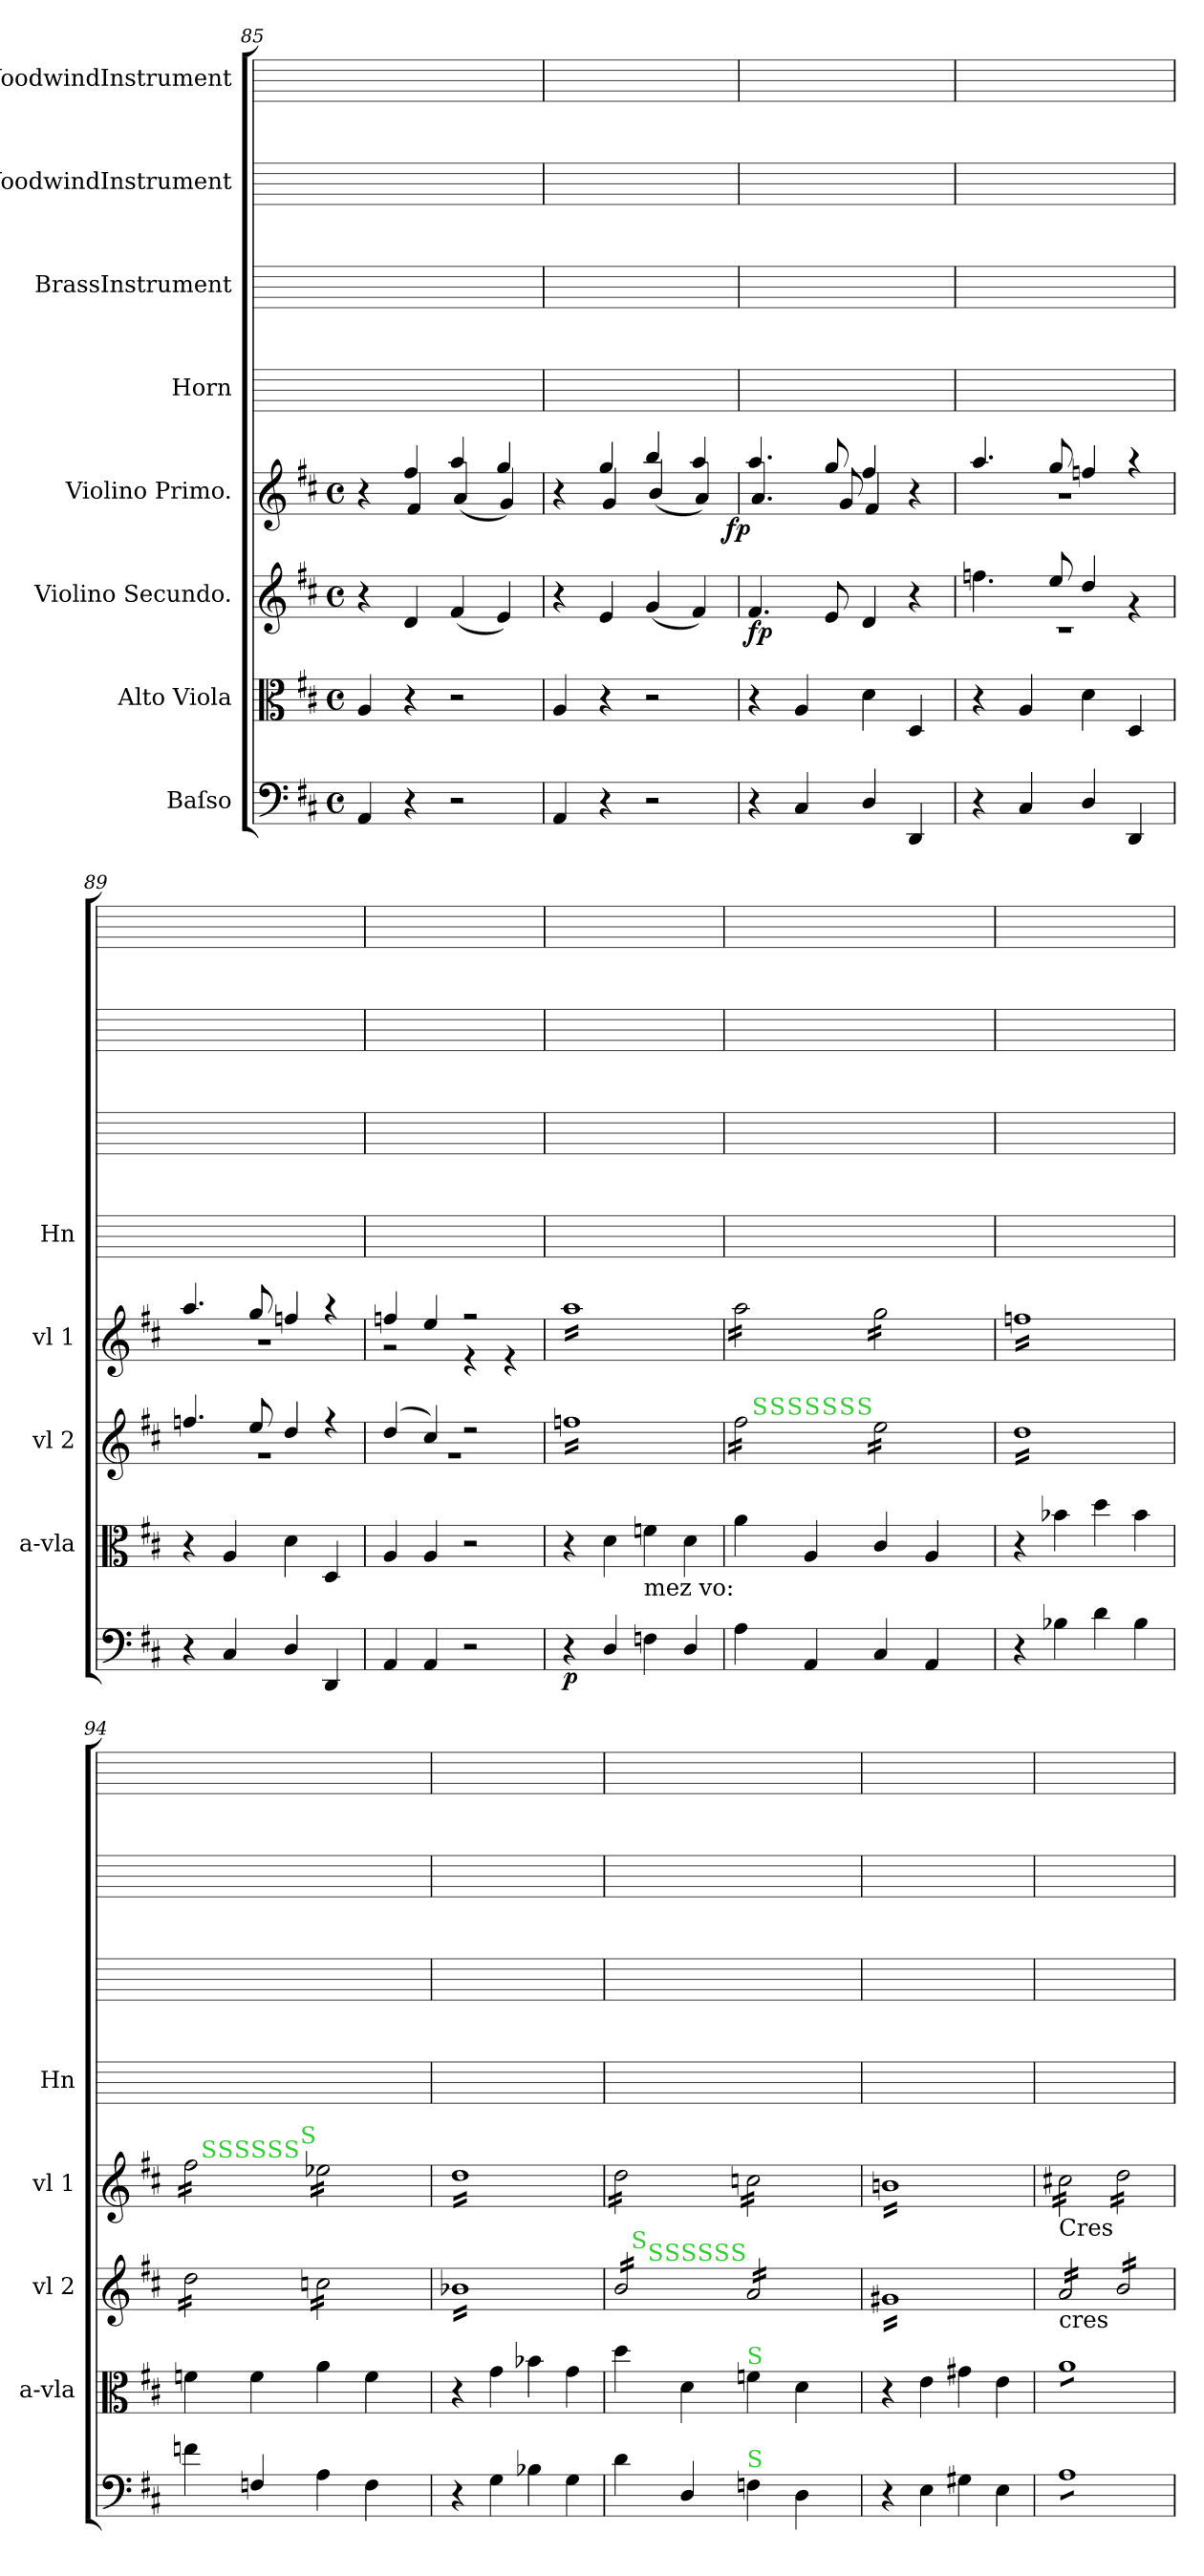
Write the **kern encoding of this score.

**kern	**dynam	**kern	**kern	**dynam	**kern	**dynam	**kern	**kern	**kern	**kern
*part8	*part8	*part7	*part6	*part6	*part5	*part5	*part4	*part3	*part2	*part1
*staff8	*staff8	*staff7	*staff6	*staff6	*staff5	*staff5	*staff4	*staff3	*staff2	*staff1
*I"Baſso	*	*I"Alto Viola	*I"Violino Secundo.	*	*I"Violino Primo.	*	*I"Horn	*I"BrassInstrument	*I"WoodwindInstrument	*I"WoodwindInstrument
*	*	*I'a-vla	*I'vl 2	*	*I'vl 1	*	*I'Hn	*	*	*
*clefF4	*	*clefC3	*clefG2	*	*clefG2	*	*	*	*	*
*k[f#c#]	*	*k[f#c#]	*k[f#c#]	*	*k[f#c#]	*	*	*	*	*
*D:	*	*D:	*D:	*	*D:	*	*	*	*	*
*M4/4	*	*M4/4	*M4/4	*	*M4/4	*	*	*	*	*
*met(c)	*	*met(c)	*met(c)	*	*met(c)	*	*	*	*	*
=85	=85	=85	=85	=85	=85	=85	=85	=85	=85	=85
*	*	*	*	*	*^	*	*	*	*	*
4AA/	.	4A/	4r	.	4r	4ryy	.	1ryy	1ryy	1ryy	1ryy
4r	.	4r	4d/	.	4ff#!/	4f#/	.	.	.	.	.
2r	.	2r	(4f#/	.	4aa!/	(4a/	.	.	.	.	.
.	.	.	4e/)	.	4gg!/	4g/)	.	.	.	.	.
=86	=86	=86	=86	=86	=86	=86	=86	=86	=86	=86	=86
4AA/	.	4A/	4r	.	4r	4ryy	.	1ryy	1ryy	1ryy	1ryy
4r	.	4r	4e/	.	4gg!/	4g/	.	.	.	.	.
2r	.	2r	(4g/	.	4bb!/	(4b/	.	.	.	.	.
.	.	.	4f#/)	.	4aa!/	4a/)	.	.	.	.	.
=87	=87	=87	=87	=87	=87	=87	=87	=87	=87	=87	=87
!	!	!	!	!	!	!	!LO:DY:rj	!	!	!	!
4r	.	4r	4.f#/	fp	4.aa!/	4.a/	fp	1ryy	1ryy	1ryy	1ryy
4C#/	.	4A/	.	.	.	.	.	.	.	.	.
.	.	.	8e/	.	8gg!/	8g/	.	.	.	.	.
4D/	.	4d\	4d/	.	4ff#!/	4f#/	.	.	.	.	.
4DD/	.	4D/	4r	.	4r	4ryy	.	.	.	.	.
=88	=88	=88	=88	=88	=88	=88	=88	=88	=88	=88	=88
*	*	*	*^	*	*	*	*	*	*	*	*
4r	.	4r	4.ffn!\	1r	.	4.aa!/	1r	.	1ryy	1ryy	1ryy	1ryy
4C#/	.	4A/	.	.	.	.	.	.	.	.	.	.
.	.	.	8ee!/	.	.	8gg!/	.	.	.	.	.	.
4D/	.	4d\	4dd!/	.	.	4ffn!/	.	.	.	.	.	.
4DD/	.	4D/	4rg	.	.	4r	.	.	.	.	.	.
=89	=89	=89	=89	=89	=89	=89	=89	=89	=89	=89	=89	=89
4r	.	4r	4.ffn!/	1r	.	4.aa!/	1r	.	1ryy	1ryy	1ryy	1ryy
4C#/	.	4A/	.	.	.	.	.	.	.	.	.	.
.	.	.	8ee!/	.	.	8gg!/	.	.	.	.	.	.
4D/	.	4d\	4dd!/	.	.	4ffn!/	.	.	.	.	.	.
4DD/	.	4D/	4r	.	.	4r	.	.	.	.	.	.
=90	=90	=90	=90	=90	=90	=90	=90	=90	=90	=90	=90	=90
4AA/	.	4A/	(4dd!/	1r	.	4ffn!/	2r	.	1ryy	1ryy	1ryy	1ryy
4AA/	.	4A/	4cc#!/)	.	.	4ee!/	.	.	.	.	.	.
2r	.	2r	2r	.	.	2r	4r	.	.	.	.	.
.	.	.	.	.	.	.	4r	.	.	.	.	.
*	*	*	*v	*v	*	*	*	*	*	*	*	*
=91	=91	=91	=91	=91	=91	=91	=91	=91	=91	=91	=91
!	!	!	!	!	!LO:TX:b:t=mez voce	!	!	!	!	!	!
!	!	!	!LO:TX:b:t=mez voce	!	!	!	!	!	!	!	!
*	*	*	*	*	*v	*v	*	*	*	*	*
*	*	*	*tremolo	*	*	*	*	*	*	*
*	*	*	*	*	*tremolo	*	*	*	*	*
4r	p	4r	16ffn\LL	.	16aa\LL	.	1ryy	1ryy	1ryy	1ryy
.	.	.	16ffn\	.	16aa\	.	.	.	.	.
.	.	.	16ffn\	.	16aa\	.	.	.	.	.
.	.	.	16ffn\	.	16aa\	.	.	.	.	.
4D/	.	4d\	16ffn\	.	16aa\	.	.	.	.	.
.	.	.	16ffn\	.	16aa\	.	.	.	.	.
.	.	.	16ffn\	.	16aa\	.	.	.	.	.
.	.	.	16ffn\	.	16aa\	.	.	.	.	.
!	!	!LO:TX:b:t=mez vo&colon;	!	!	!	!	!	!	!	!
4Fn\	.	4fn\	16ffn\	.	16aa\	.	.	.	.	.
.	.	.	16ffn\	.	16aa\	.	.	.	.	.
.	.	.	16ffn\	.	16aa\	.	.	.	.	.
.	.	.	16ffn\	.	16aa\	.	.	.	.	.
4D/	.	4d\	16ffn\	.	16aa\	.	.	.	.	.
.	.	.	16ffn\	.	16aa\	.	.	.	.	.
.	.	.	16ffn\	.	16aa\	.	.	.	.	.
.	.	.	16ffn\JJ	.	16aa\JJ	.	.	.	.	.
=92	=92	=92	=92	=92	=92	=92	=92	=92	=92	=92
!	!	!	!LO:TX:a:color=limegreen:t=S	!	!	!	!	!	!	!
*	*	*	*^	*	*	*	*	*	*	*
*	*	*	*	*^	*	*	*	*	*	*	*
*	*	*	*	*	*^	*	*	*	*	*	*	*
*	*	*	*	*	*	*^	*	*	*	*	*	*	*
*	*	*	*	*	*	*	*^	*	*	*	*	*	*	*
*	*	*	*	*	*	*	*	*^	*	*	*	*	*	*	*
*	*	*	*	*	*	*	*	*	*^	*	*	*	*	*	*	*
4A\	.	4a\	16ff#\LL	16ryy	8ryy	8.ryy	4ryy	4ryy	4.ryy	4..ryy	.	16aa\LL	.	1ryy	1ryy	1ryy	1ryy
!	!	!	!	!LO:TX:a:color=limegreen:t=S	!	!	!	!	!	!	!	!	!	!	!	!	!
.	.	.	16ff#\	2...ryy	.	.	.	.	.	.	.	16aa\	.	.	.	.	.
!	!	!	!	!	!LO:TX:a:color=limegreen:t=S	!	!	!	!	!	!	!	!	!	!	!	!
.	.	.	16ff#\	.	2..ryy	.	.	.	.	.	.	16aa\	.	.	.	.	.
!	!	!	!	!	!	!LO:TX:a:color=limegreen:t=S	!	!	!	!	!	!	!	!	!	!	!
.	.	.	16ff#\	.	.	2ryy	.	.	.	.	.	16aa\	.	.	.	.	.
!	!	!	!	!	!	!	!LO:TX:a:color=limegreen:t=S	!	!	!	!	!	!	!	!	!	!
4AA/	.	4A/	16ff#\	.	.	.	2.ryy	16ryy	.	.	.	16aa\	.	.	.	.	.
!	!	!	!	!	!	!	!	!LO:TX:a:color=limegreen:t=S	!	!	!	!	!	!	!	!	!
.	.	.	16ff#\	.	.	.	.	2ryy	.	.	.	16aa\	.	.	.	.	.
!	!	!	!	!	!	!	!	!	!LO:TX:a:color=limegreen:t=S	!	!	!	!	!	!	!	!
.	.	.	16ff#\	.	.	.	.	.	2ryy	.	.	16aa\	.	.	.	.	.
!	!	!	!	!	!	!	!	!	!	!LO:TX:a:color=limegreen:t=S	!	!	!	!	!	!	!
.	.	.	16ff#\JJ	.	.	.	.	.	.	2ryy	.	16aa\JJ	.	.	.	.	.
4C#/	.	4c#/	16ee\LL	.	.	.	.	.	.	.	.	16gg\LL	.	.	.	.	.
.	.	.	16ee\	.	.	.	.	.	.	.	.	16gg\	.	.	.	.	.
.	.	.	16ee\	.	.	.	.	.	.	.	.	16gg\	.	.	.	.	.
.	.	.	16ee\	.	.	4ryy	.	.	.	.	.	16gg\	.	.	.	.	.
4AA/	.	4A/	16ee\	.	.	.	.	.	.	.	.	16gg\	.	.	.	.	.
.	.	.	16ee\	.	.	.	.	8.ryy	.	.	.	16gg\	.	.	.	.	.
.	.	.	16ee\	.	.	.	.	.	8ryy	.	.	16gg\	.	.	.	.	.
.	.	.	16ee\JJ	.	.	16ryy	.	.	.	16ryy	.	16gg\JJ	.	.	.	.	.
*	*	*	*v	*v	*v	*v	*v	*v	*v	*v	*	*	*	*	*	*	*
=93	=93	=93	=93	=93	=93	=93	=93	=93	=93	=93
4r	.	4r	16ddLL	.	16ffn\LL	.	1ryy	1ryy	1ryy	1ryy
.	.	.	16dd	.	16ffn\	.	.	.	.	.
.	.	.	16dd	.	16ffn\	.	.	.	.	.
.	.	.	16dd	.	16ffn\	.	.	.	.	.
4B-X\	.	4b-X\	16dd	.	16ffn\	.	.	.	.	.
.	.	.	16dd	.	16ffn\	.	.	.	.	.
.	.	.	16dd	.	16ffn\	.	.	.	.	.
.	.	.	16dd	.	16ffn\	.	.	.	.	.
4d\	.	4dd\	16dd	.	16ffn\	.	.	.	.	.
.	.	.	16dd	.	16ffn\	.	.	.	.	.
.	.	.	16dd	.	16ffn\	.	.	.	.	.
.	.	.	16dd	.	16ffn\	.	.	.	.	.
4B-\	.	4b-\	16dd	.	16ffn\	.	.	.	.	.
.	.	.	16dd	.	16ffn\	.	.	.	.	.
.	.	.	16dd	.	16ffn\	.	.	.	.	.
.	.	.	16ddJJ	.	16ffn\JJ	.	.	.	.	.
=94	=94	=94	=94	=94	=94	=94	=94	=94	=94	=94
!	!	!	!	!	!LO:TX:a:color=limegreen:t=S	!	!	!	!	!
*	*	*	*	*	*^	*	*	*	*	*
*	*	*	*	*	*	*^	*	*	*	*	*
*	*	*	*	*	*	*	*^	*	*	*	*	*
*	*	*	*	*	*	*	*	*^	*	*	*	*	*
*	*	*	*	*	*	*	*	*	*^	*	*	*	*	*
*	*	*	*	*	*	*	*	*	*	*^	*	*	*	*	*
*	*	*	*	*	*	*	*	*	*	*	*^	*	*	*	*	*
4fn\	.	4fn\	16dd\LL	.	16ff#\LL	16ryy	8ryy	8.ryy	4ryy	4ryy	4.ryy	4..ryy	.	1ryy	1ryy	1ryy	1ryy
!	!	!	!	!	!	!LO:TX:a:color=limegreen:t=S	!	!	!	!	!	!	!	!	!	!	!
.	.	.	16dd\	.	16ff#\	2...ryy	.	.	.	.	.	.	.	.	.	.	.
!	!	!	!	!	!	!	!LO:TX:a:color=limegreen:t=S	!	!	!	!	!	!	!	!	!	!
.	.	.	16dd\	.	16ff#\	.	2..ryy	.	.	.	.	.	.	.	.	.	.
!	!	!	!	!	!	!	!	!LO:TX:a:color=limegreen:t=S	!	!	!	!	!	!	!	!	!
.	.	.	16dd\	.	16ff#\	.	.	2ryy	.	.	.	.	.	.	.	.	.
!	!	!	!	!	!	!	!	!	!LO:TX:a:color=limegreen:t=S	!	!	!	!	!	!	!	!
4Fn/	.	4f\	16dd\	.	16ff#\	.	.	.	2.ryy	16ryy	.	.	.	.	.	.	.
!	!	!	!	!	!	!	!	!	!	!LO:TX:a:color=limegreen:t=S	!	!	!	!	!	!	!
.	.	.	16dd\	.	16ff#\	.	.	.	.	2ryy	.	.	.	.	.	.	.
!	!	!	!	!	!	!	!	!	!	!	!LO:TX:a:color=limegreen:t=S	!	!	!	!	!	!
.	.	.	16dd\	.	16ff#\	.	.	.	.	.	2ryy	.	.	.	.	.	.
!	!	!	!	!	!	!	!	!	!	!	!	!LO:TX:a:color=limegreen:t=S	!	!	!	!	!
.	.	.	16dd\JJ	.	16ff#\JJ	.	.	.	.	.	.	2ryy	.	.	.	.	.
4A\	.	4a\	16ccn\LL	.	16ee-X\LL	.	.	.	.	.	.	.	.	.	.	.	.
.	.	.	16ccn\	.	16ee-X\	.	.	.	.	.	.	.	.	.	.	.	.
.	.	.	16ccn\	.	16ee-X\	.	.	.	.	.	.	.	.	.	.	.	.
.	.	.	16ccn\	.	16ee-X\	.	.	4ryy	.	.	.	.	.	.	.	.	.
4F\	.	4f\	16ccn\	.	16ee-X\	.	.	.	.	.	.	.	.	.	.	.	.
.	.	.	16ccn\	.	16ee-X\	.	.	.	.	8.ryy	.	.	.	.	.	.	.
.	.	.	16ccn\	.	16ee-X\	.	.	.	.	.	8ryy	.	.	.	.	.	.
.	.	.	16ccn\JJ	.	16ee-X\JJ	.	.	16ryy	.	.	.	16ryy	.	.	.	.	.
*	*	*	*	*	*v	*v	*v	*v	*v	*v	*v	*v	*	*	*	*	*
=95	=95	=95	=95	=95	=95	=95	=95	=95	=95	=95
4r	.	4r	16b-XLL	.	16dd\LL	.	1ryy	1ryy	1ryy	1ryy
.	.	.	16b-X	.	16dd\	.	.	.	.	.
.	.	.	16b-X	.	16dd\	.	.	.	.	.
.	.	.	16b-X	.	16dd\	.	.	.	.	.
4G\	.	4g\	16b-X	.	16dd\	.	.	.	.	.
.	.	.	16b-X	.	16dd\	.	.	.	.	.
.	.	.	16b-X	.	16dd\	.	.	.	.	.
.	.	.	16b-X	.	16dd\	.	.	.	.	.
4B-X\	.	4b-X\	16b-X	.	16dd\	.	.	.	.	.
.	.	.	16b-X	.	16dd\	.	.	.	.	.
.	.	.	16b-X	.	16dd\	.	.	.	.	.
.	.	.	16b-X	.	16dd\	.	.	.	.	.
4G\	.	4g\	16b-X	.	16dd\	.	.	.	.	.
.	.	.	16b-X	.	16dd\	.	.	.	.	.
.	.	.	16b-X	.	16dd\	.	.	.	.	.
.	.	.	16b-XJJ	.	16dd\JJ	.	.	.	.	.
=96	=96	=96	=96	=96	=96	=96	=96	=96	=96	=96
!	!	!	!LO:TX:a:color=limegreen:t=S	!	!	!	!	!	!	!
*	*	*	*^	*	*	*	*	*	*	*
*	*	*	*	*^	*	*	*	*	*	*	*
*	*	*	*	*	*^	*	*	*	*	*	*	*
*	*	*	*	*	*	*^	*	*	*	*	*	*	*
*	*	*	*	*	*	*	*^	*	*	*	*	*	*	*
*	*	*	*	*	*	*	*	*^	*	*	*	*	*	*	*
*	*	*	*	*	*	*	*	*	*^	*	*	*	*	*	*	*
4d\	.	4dd\	16b/LL	16ryy	8ryy	8.ryy	4ryy	4ryy	4.ryy	4..ryy	.	16dd\LL	.	1ryy	1ryy	1ryy	1ryy
!	!	!	!	!LO:TX:a:color=limegreen:t=S	!	!	!	!	!	!	!	!	!	!	!	!	!
.	.	.	16b/	2...ryy	.	.	.	.	.	.	.	16dd\	.	.	.	.	.
!	!	!	!	!	!LO:TX:a:color=limegreen:t=S	!	!	!	!	!	!	!	!	!	!	!	!
.	.	.	16b/	.	2..ryy	.	.	.	.	.	.	16dd\	.	.	.	.	.
!	!	!	!	!	!	!LO:TX:a:color=limegreen:t=S	!	!	!	!	!	!	!	!	!	!	!
.	.	.	16b/	.	.	2ryy	.	.	.	.	.	16dd\	.	.	.	.	.
!	!	!	!	!	!	!	!LO:TX:a:color=limegreen:t=S	!	!	!	!	!	!	!	!	!	!
4D/	.	4d\	16b/	.	.	.	2.ryy	16ryy	.	.	.	16dd\	.	.	.	.	.
!	!	!	!	!	!	!	!	!LO:TX:a:color=limegreen:t=S	!	!	!	!	!	!	!	!	!
.	.	.	16b/	.	.	.	.	2ryy	.	.	.	16dd\	.	.	.	.	.
!	!	!	!	!	!	!	!	!	!LO:TX:a:color=limegreen:t=S	!	!	!	!	!	!	!	!
.	.	.	16b/	.	.	.	.	.	2ryy	.	.	16dd\	.	.	.	.	.
!	!	!	!	!	!	!	!	!	!	!LO:TX:a:color=limegreen:t=S	!	!	!	!	!	!	!
.	.	.	16b/JJ	.	.	.	.	.	.	2ryy	.	16dd\JJ	.	.	.	.	.
!	!	!LO:TX:a:color=limegreen:t=S	!	!	!	!	!	!	!	!	!	!	!	!	!	!	!
!LO:TX:a:color=limegreen:t=S	!	!	!	!	!	!	!	!	!	!	!	!	!	!	!	!	!
4Fn\	.	4fn\	16a/LL	.	.	.	.	.	.	.	.	16ccn\LL	.	.	.	.	.
.	.	.	16a/	.	.	.	.	.	.	.	.	16ccn\	.	.	.	.	.
.	.	.	16a/	.	.	.	.	.	.	.	.	16ccn\	.	.	.	.	.
.	.	.	16a/	.	.	4ryy	.	.	.	.	.	16ccn\	.	.	.	.	.
4D\	.	4d\	16a/	.	.	.	.	.	.	.	.	16ccn\	.	.	.	.	.
.	.	.	16a/	.	.	.	.	8.ryy	.	.	.	16ccn\	.	.	.	.	.
.	.	.	16a/	.	.	.	.	.	8ryy	.	.	16ccn\	.	.	.	.	.
.	.	.	16a/JJ	.	.	16ryy	.	.	.	16ryy	.	16ccn\JJ	.	.	.	.	.
*	*	*	*v	*v	*v	*v	*v	*v	*v	*v	*	*	*	*	*	*	*
=97	=97	=97	=97	=97	=97	=97	=97	=97	=97	=97
4r	.	4r	16g#X\LL	.	16bn\LL	.	1ryy	1ryy	1ryy	1ryy
.	.	.	16g#X\	.	16bn\	.	.	.	.	.
.	.	.	16g#X\	.	16bn\	.	.	.	.	.
.	.	.	16g#X\	.	16bn\	.	.	.	.	.
4E\	.	4e\	16g#X\	.	16bn\	.	.	.	.	.
.	.	.	16g#X\	.	16bn\	.	.	.	.	.
.	.	.	16g#X\	.	16bn\	.	.	.	.	.
.	.	.	16g#X\	.	16bn\	.	.	.	.	.
4G#X\	.	4g#X\	16g#X\	.	16bn\	.	.	.	.	.
.	.	.	16g#X\	.	16bn\	.	.	.	.	.
.	.	.	16g#X\	.	16bn\	.	.	.	.	.
.	.	.	16g#X\	.	16bn\	.	.	.	.	.
4E\	.	4e\	16g#X\	.	16bn\	.	.	.	.	.
.	.	.	16g#X\	.	16bn\	.	.	.	.	.
.	.	.	16g#X\	.	16bn\	.	.	.	.	.
.	.	.	16g#X\JJ	.	16bn\JJ	.	.	.	.	.
=98	=98	=98	=98	=98	=98	=98	=98	=98	=98	=98
!	!	!	!	!	!LO:TX:b:t=Cres	!	!	!	!	!
!	!	!	!LO:TX:b:t=cres	!	!	!	!	!	!	!
!	!	!LO:TX:b:t=cres	!	!	!	!	!	!	!	!
!LO:TX:b:t=cres	!	!	!	!	!	!	!	!	!	!
*tremolo	*	*	*	*	*	*	*	*	*	*
*	*	*tremolo	*	*	*	*	*	*	*	*
8A\L	.	8a\L	16a/LL	.	16cc#X\LL	.	1ryy	1ryy	1ryy	1ryy
.	.	.	16a/	.	16cc#X\	.	.	.	.	.
8A\	.	8a\	16a/	.	16cc#X\	.	.	.	.	.
.	.	.	16a/	.	16cc#X\	.	.	.	.	.
8A\	.	8a\	16a/	.	16cc#X\	.	.	.	.	.
.	.	.	16a/	.	16cc#X\	.	.	.	.	.
8A\	.	8a\	16a/	.	16cc#X\	.	.	.	.	.
.	.	.	16a/JJ	.	16cc#X\JJ	.	.	.	.	.
8A\	.	8a\	16b/LL	.	16dd\LL	.	.	.	.	.
.	.	.	16b/	.	16dd\	.	.	.	.	.
8A\	.	8a\	16b/	.	16dd\	.	.	.	.	.
.	.	.	16b/	.	16dd\	.	.	.	.	.
8A\	.	8a\	16b/	.	16dd\	.	.	.	.	.
.	.	.	16b/	.	16dd\	.	.	.	.	.
8A\J	.	8a\J	16b/	.	16dd\	.	.	.	.	.
*	*	*Xtremolo	*	*	*	*	*	*	*	*
*Xtremolo	*	*	*	*	*	*	*	*	*	*
.	.	.	16b/JJ	.	16dd\JJ	.	.	.	.	.
*	*	*	*	*	*Xtremolo	*	*	*	*	*
*	*	*	*Xtremolo	*	*	*	*	*	*	*
=	=	=	=	=	=	=	=	=	=	=
*-	*-	*-	*-	*-	*-	*-	*-	*-	*-	*-
